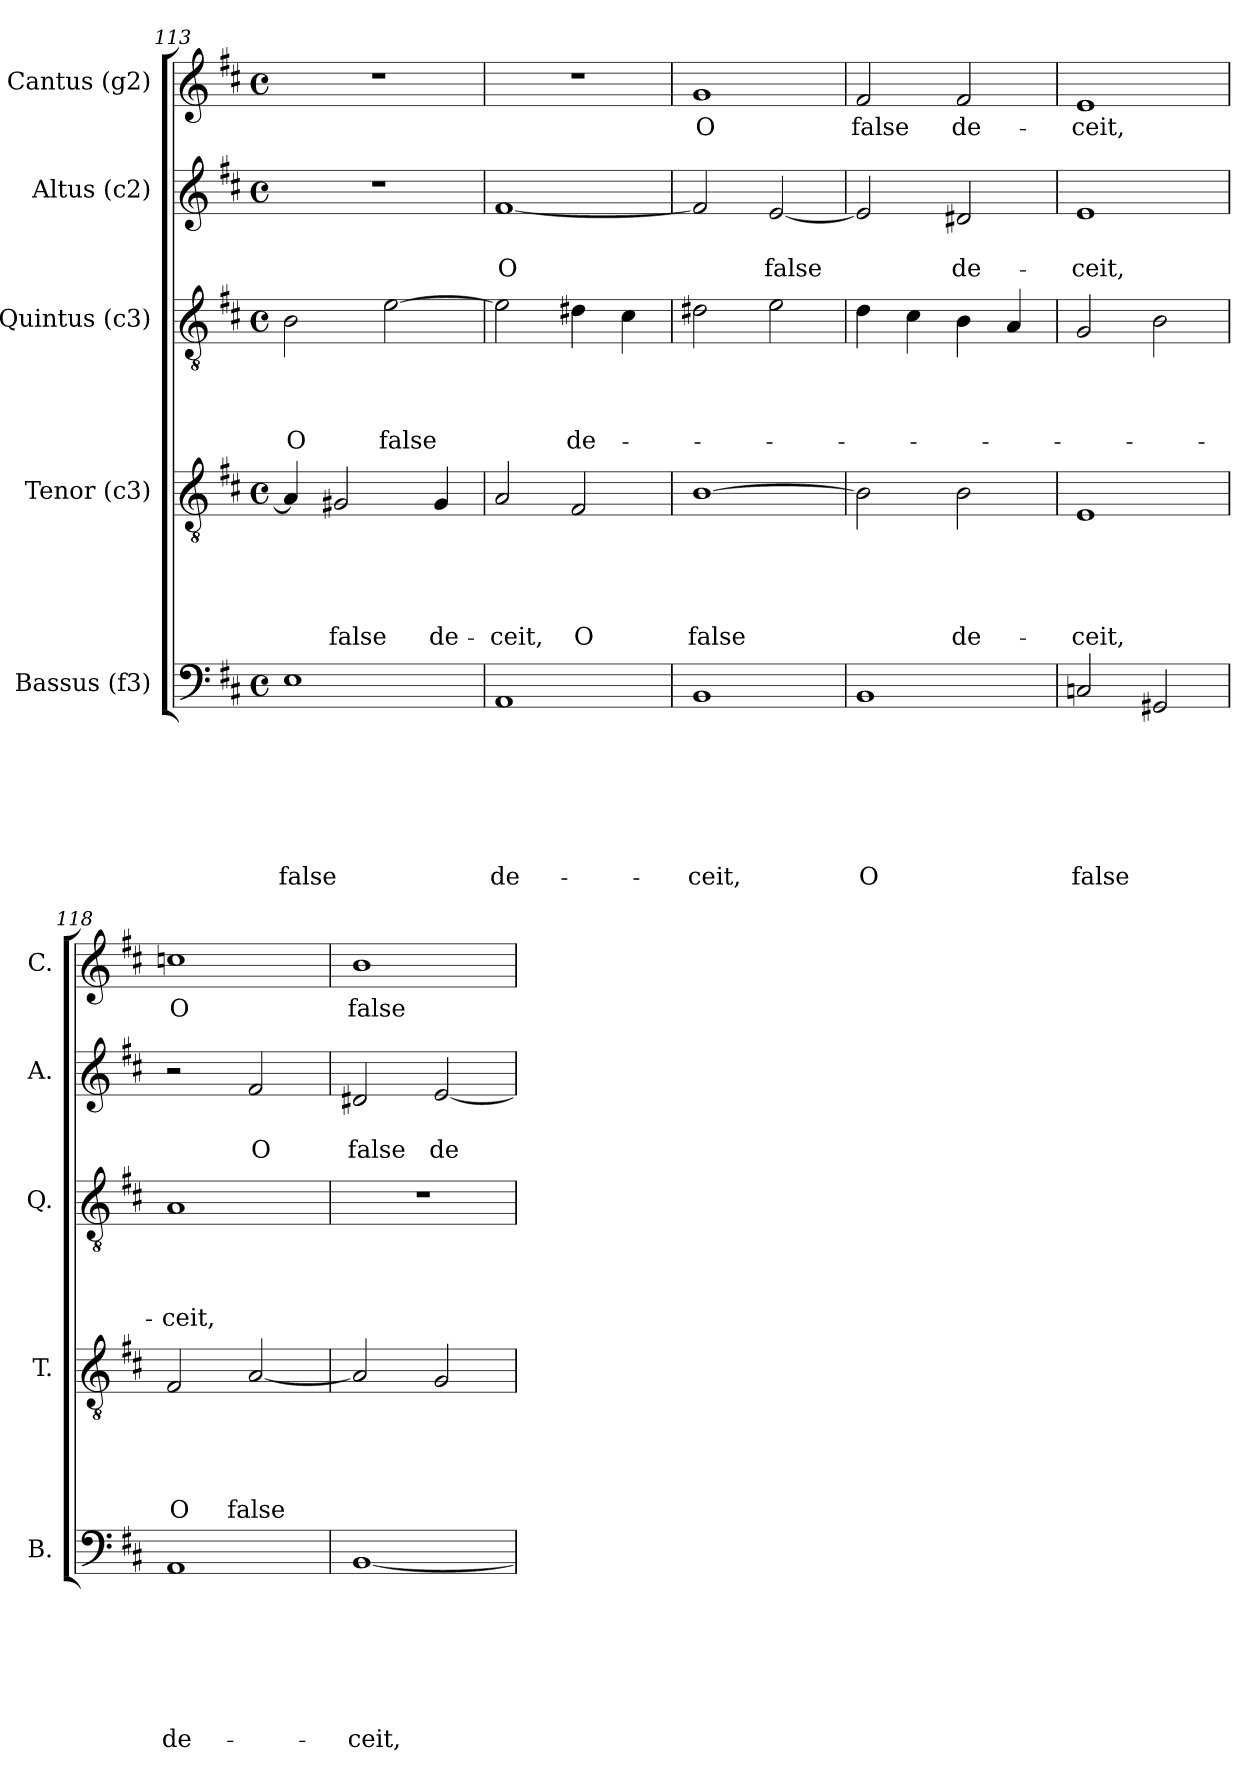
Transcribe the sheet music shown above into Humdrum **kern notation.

**kern	**text	**text	**text	**text	**text	**text	**text	**kern	**text	**text	**text	**text	**text	**kern	**text	**text	**text	**text	**kern	**text	**text	**kern	**text
*part5	*part5	*part5	*part5	*part5	*part5	*part5	*part5	*part4	*part4	*part4	*part4	*part4	*part4	*part3	*part3	*part3	*part3	*part3	*part2	*part2	*part2	*part1	*part1
*staff5	*staff5	*staff5	*staff5	*staff5	*staff5	*staff5	*staff5	*staff4	*staff4	*staff4	*staff4	*staff4	*staff4	*staff3	*staff3	*staff3	*staff3	*staff3	*staff2	*staff2	*staff2	*staff1	*staff1
*I"Bassus (f3)	*	*	*	*	*	*	*	*I"Tenor (c3)	*	*	*	*	*	*I"Quintus (c3)	*	*	*	*	*I"Altus (c2)	*	*	*I"Cantus (g2)	*
*I'B.	*	*	*	*	*	*	*	*I'T.	*	*	*	*	*	*I'Q.	*	*	*	*	*I'A.	*	*	*I'C.	*
*clefF4	*	*	*	*	*	*	*	*clefGv2	*	*	*	*	*	*clefGv2	*	*	*	*	*clefG2	*	*	*clefG2	*
*k[f#c#]	*	*	*	*	*	*	*	*k[f#c#]	*	*	*	*	*	*k[f#c#]	*	*	*	*	*k[f#c#]	*	*	*k[f#c#]	*
*D:	*	*	*	*	*	*	*	*D:	*	*	*	*	*	*D:	*	*	*	*	*D:	*	*	*D:	*
*M4/4	*	*	*	*	*	*	*	*M4/4	*	*	*	*	*	*M4/4	*	*	*	*	*M4/4	*	*	*M4/4	*
*met(c)	*	*	*	*	*	*	*	*met(c)	*	*	*	*	*	*met(c)	*	*	*	*	*met(c)	*	*	*met(c)	*
=113	=113	=113	=113	=113	=113	=113	=113	=113	=113	=113	=113	=113	=113	=113	=113	=113	=113	=113	=113	=113	=113	=113	=113
!	!	!	!	!	!	!	!LO:LY:b	!	!	!	!	!	!	!	!	!	!	!LO:LY:b	!	!	!	!	!
1E	.	.	.	.	.	.	false	4A/]	.	.	.	.	.	2B\	.	.	.	O	1r	.	.	1r	.
!	!	!	!	!	!	!	!	!	!	!	!	!	!LO:LY:b	!	!	!	!	!	!	!	!	!	!
.	.	.	.	.	.	.	.	2G#X/	.	.	.	.	false	.	.	.	.	.	.	.	.	.	.
!	!	!	!	!	!	!	!	!	!	!	!	!	!	!	!	!	!	!LO:LY:b	!	!	!	!	!
.	.	.	.	.	.	.	.	.	.	.	.	.	.	[>2e\	.	.	.	false	.	.	.	.	.
!	!	!	!	!	!	!	!	!	!	!	!	!	!LO:LY:b	!	!	!	!	!	!	!	!	!	!
.	.	.	.	.	.	.	.	4G#/	.	.	.	.	de-	.	.	.	.	.	.	.	.	.	.
=114	=114	=114	=114	=114	=114	=114	=114	=114	=114	=114	=114	=114	=114	=114	=114	=114	=114	=114	=114	=114	=114	=114	=114
!	!	!	!	!	!	!	!LO:LY:b	!	!	!	!	!	!LO:LY:b	!	!	!	!	!	!	!	!LO:LY:b	!	!
1AA	.	.	.	.	.	.	de-	2A/	.	.	.	.	-ceit,	2e\]	.	.	.	.	[<1f#	.	O	1r	.
!	!	!	!	!	!	!	!	!	!	!	!	!	!LO:LY:b	!	!	!	!	!LO:LY:b	!	!	!	!	!
.	.	.	.	.	.	.	.	2F#/	.	.	.	.	O	4d#X\	.	.	.	de-	.	.	.	.	.
.	.	.	.	.	.	.	.	.	.	.	.	.	.	4c#\	.	.	.	.	.	.	.	.	.
=115	=115	=115	=115	=115	=115	=115	=115	=115	=115	=115	=115	=115	=115	=115	=115	=115	=115	=115	=115	=115	=115	=115	=115
!	!	!	!	!	!	!	!LO:LY:b	!	!	!	!	!	!LO:LY:b	!	!	!	!	!	!	!	!	!	!LO:LY:b
1BB	.	.	.	.	.	.	-ceit,	[>1B	.	.	.	.	false	2d#X\	.	.	.	.	2f#/]	.	.	1g	O
!	!	!	!	!	!	!	!	!	!	!	!	!	!	!	!	!	!	!	!	!	!LO:LY:b	!	!
.	.	.	.	.	.	.	.	.	.	.	.	.	.	2e\	.	.	.	.	[<2e/	.	false	.	.
=116	=116	=116	=116	=116	=116	=116	=116	=116	=116	=116	=116	=116	=116	=116	=116	=116	=116	=116	=116	=116	=116	=116	=116
!	!	!	!	!	!	!	!LO:LY:b	!	!	!	!	!	!	!	!	!	!	!	!	!	!	!	!LO:LY:b
1BB	.	.	.	.	.	.	O	2B\]	.	.	.	.	.	4d\	.	.	.	.	2e/]	.	.	2f#/	false
.	.	.	.	.	.	.	.	.	.	.	.	.	.	4c#\	.	.	.	.	.	.	.	.	.
!	!	!	!	!	!	!	!	!	!	!	!	!	!LO:LY:b	!	!	!	!	!	!	!	!LO:LY:b	!	!LO:LY:b
.	.	.	.	.	.	.	.	2B\	.	.	.	.	de-	4B\	.	.	.	.	2d#X/	.	de-	2f#/	de-
.	.	.	.	.	.	.	.	.	.	.	.	.	.	4A/	.	.	.	.	.	.	.	.	.
=117	=117	=117	=117	=117	=117	=117	=117	=117	=117	=117	=117	=117	=117	=117	=117	=117	=117	=117	=117	=117	=117	=117	=117
!	!	!	!	!	!	!	!LO:LY:b	!	!	!	!	!	!LO:LY:b	!	!	!	!	!	!	!	!LO:LY:b	!	!LO:LY:b
2Cn/	.	.	.	.	.	.	false	1E	.	.	.	.	-ceit,	2G/	.	.	.	.	1e	.	-ceit,	1e	-ceit,
2GG#X/	.	.	.	.	.	.	.	.	.	.	.	.	.	2B\	.	.	.	.	.	.	.	.	.
=118	=118	=118	=118	=118	=118	=118	=118	=118	=118	=118	=118	=118	=118	=118	=118	=118	=118	=118	=118	=118	=118	=118	=118
!	!	!	!	!	!	!	!LO:LY:b	!	!	!	!	!	!LO:LY:b	!	!	!	!	!LO:LY:b	!	!	!	!	!LO:LY:b
1AA	.	.	.	.	.	.	de-	2F#/	.	.	.	.	O	1A	.	.	.	-ceit,	2r	.	.	1ccn	O
!	!	!	!	!	!	!	!	!	!	!	!	!	!LO:LY:b	!	!	!	!	!	!	!	!LO:LY:b	!	!
.	.	.	.	.	.	.	.	[<2A/	.	.	.	.	false	.	.	.	.	.	2f#/	.	O	.	.
=119	=119	=119	=119	=119	=119	=119	=119	=119	=119	=119	=119	=119	=119	=119	=119	=119	=119	=119	=119	=119	=119	=119	=119
!	!	!	!	!	!	!	!LO:LY:b	!	!	!	!	!	!	!	!	!	!	!	!	!	!LO:LY:b	!	!LO:LY:b
[<1BB	.	.	.	.	.	.	-ceit,	2A/]	.	.	.	.	.	1r	.	.	.	.	2d#X/	.	false	1b	false
!	!	!	!	!	!	!	!	!	!	!	!	!	!	!	!	!	!	!	!	!	!LO:LY:b	!	!
.	.	.	.	.	.	.	.	2G/	.	.	.	.	.	.	.	.	.	.	[<2e/	.	de-	.	.
=	=	=	=	=	=	=	=	=	=	=	=	=	=	=	=	=	=	=	=	=	=	=	=
*-	*-	*-	*-	*-	*-	*-	*-	*-	*-	*-	*-	*-	*-	*-	*-	*-	*-	*-	*-	*-	*-	*-	*-
